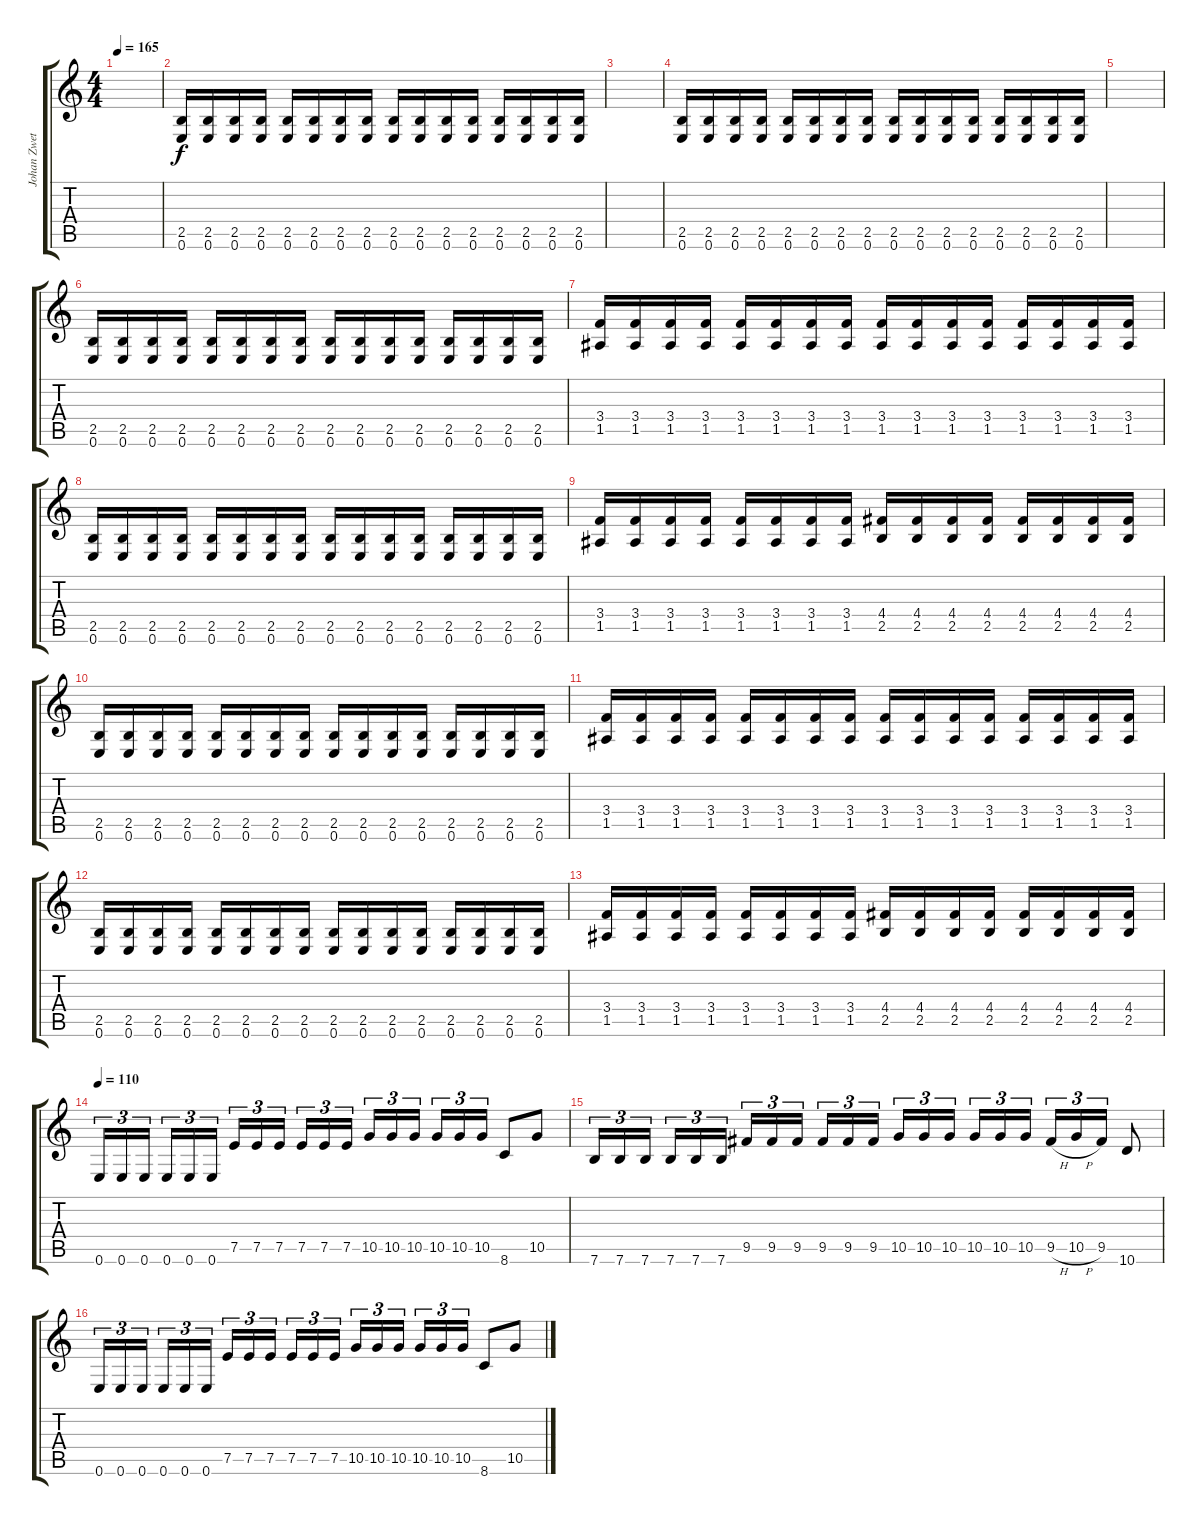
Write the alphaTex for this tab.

\track ("Johan Zwetsloot" "Johan Zwet") {instrument overdrivenguitar}
\staff {score tabs}
\tuning (E4 B3 G3 D3 A2 E2) {hide}
\ts (4 4)
\tempo 165
\clef g2
\ks c
|
(2.5 0.6).16 (2.5 0.6).16 (2.5 0.6).16 (2.5 0.6).16 (2.5 0.6).16 (2.5 0.6).16 (2.5 0.6).16 (2.5 0.6).16 (2.5 0.6).16 (2.5 0.6).16 (2.5 0.6).16 (2.5 0.6).16 (2.5 0.6).16 (2.5 0.6).16 (2.5 0.6).16 (2.5 0.6).16 |
|
(2.5 0.6).16 (2.5 0.6).16 (2.5 0.6).16 (2.5 0.6).16 (2.5 0.6).16 (2.5 0.6).16 (2.5 0.6).16 (2.5 0.6).16 (2.5 0.6).16 (2.5 0.6).16 (2.5 0.6).16 (2.5 0.6).16 (2.5 0.6).16 (2.5 0.6).16 (2.5 0.6).16 (2.5 0.6).16 |
|
(2.5 0.6).16 (2.5 0.6).16 (2.5 0.6).16 (2.5 0.6).16 (2.5 0.6).16 (2.5 0.6).16 (2.5 0.6).16 (2.5 0.6).16 (2.5 0.6).16 (2.5 0.6).16 (2.5 0.6).16 (2.5 0.6).16 (2.5 0.6).16 (2.5 0.6).16 (2.5 0.6).16 (2.5 0.6).16 |
(3.4 1.5).16 (3.4 1.5).16 (3.4 1.5).16 (3.4 1.5).16 (3.4 1.5).16 (3.4 1.5).16 (3.4 1.5).16 (3.4 1.5).16 (3.4 1.5).16 (3.4 1.5).16 (3.4 1.5).16 (3.4 1.5).16 (3.4 1.5).16 (3.4 1.5).16 (3.4 1.5).16 (3.4 1.5).16 |
(2.5 0.6).16 (2.5 0.6).16 (2.5 0.6).16 (2.5 0.6).16 (2.5 0.6).16 (2.5 0.6).16 (2.5 0.6).16 (2.5 0.6).16 (2.5 0.6).16 (2.5 0.6).16 (2.5 0.6).16 (2.5 0.6).16 (2.5 0.6).16 (2.5 0.6).16 (2.5 0.6).16 (2.5 0.6).16 |
(3.4 1.5).16 (3.4 1.5).16 (3.4 1.5).16 (3.4 1.5).16 (3.4 1.5).16 (3.4 1.5).16 (3.4 1.5).16 (3.4 1.5).16 (4.4 2.5).16 (4.4 2.5).16 (4.4 2.5).16 (4.4 2.5).16 (4.4 2.5).16 (4.4 2.5).16 (4.4 2.5).16 (4.4 2.5).16 |
(2.5 0.6).16 (2.5 0.6).16 (2.5 0.6).16 (2.5 0.6).16 (2.5 0.6).16 (2.5 0.6).16 (2.5 0.6).16 (2.5 0.6).16 (2.5 0.6).16 (2.5 0.6).16 (2.5 0.6).16 (2.5 0.6).16 (2.5 0.6).16 (2.5 0.6).16 (2.5 0.6).16 (2.5 0.6).16 |
(3.4 1.5).16 (3.4 1.5).16 (3.4 1.5).16 (3.4 1.5).16 (3.4 1.5).16 (3.4 1.5).16 (3.4 1.5).16 (3.4 1.5).16 (3.4 1.5).16 (3.4 1.5).16 (3.4 1.5).16 (3.4 1.5).16 (3.4 1.5).16 (3.4 1.5).16 (3.4 1.5).16 (3.4 1.5).16 |
(2.5 0.6).16 (2.5 0.6).16 (2.5 0.6).16 (2.5 0.6).16 (2.5 0.6).16 (2.5 0.6).16 (2.5 0.6).16 (2.5 0.6).16 (2.5 0.6).16 (2.5 0.6).16 (2.5 0.6).16 (2.5 0.6).16 (2.5 0.6).16 (2.5 0.6).16 (2.5 0.6).16 (2.5 0.6).16 |
(3.4 1.5).16 (3.4 1.5).16 (3.4 1.5).16 (3.4 1.5).16 (3.4 1.5).16 (3.4 1.5).16 (3.4 1.5).16 (3.4 1.5).16 (4.4 2.5).16 (4.4 2.5).16 (4.4 2.5).16 (4.4 2.5).16 (4.4 2.5).16 (4.4 2.5).16 (4.4 2.5).16 (4.4 2.5).16 |
\tempo 110
0.6.16{tu (3 2) volume 13} 0.6.16{tu (3 2)} 0.6.16{tu (3 2)} 0.6.16{tu (3 2)} 0.6.16{tu (3 2)} 0.6.16{tu (3 2)} 7.5.16{tu (3 2)} 7.5.16{tu (3 2)} 7.5.16{tu (3 2)} 7.5.16{tu (3 2)} 7.5.16{tu (3 2)} 7.5.16{tu (3 2)} 10.5.16{tu (3 2)} 10.5.16{tu (3 2)} 10.5.16{tu (3 2)} 10.5.16{tu (3 2)} 10.5.16{tu (3 2)} 10.5.16{tu (3 2)} 8.6.8 10.5.8 |
7.6.16{tu (3 2)} 7.6.16{tu (3 2)} 7.6.16{tu (3 2)} 7.6.16{tu (3 2)} 7.6.16{tu (3 2)} 7.6.16{tu (3 2)} 9.5.16{tu (3 2)} 9.5.16{tu (3 2)} 9.5.16{tu (3 2)} 9.5.16{tu (3 2)} 9.5.16{tu (3 2)} 9.5.16{tu (3 2)} 10.5.16{tu (3 2)} 10.5.16{tu (3 2)} 10.5.16{tu (3 2)} 10.5.16{tu (3 2)} 10.5.16{tu (3 2)} 10.5.16{tu (3 2)} 9.5{h}.16{tu (3 2)} 10.5{h}.16{tu (3 2)} 9.5.16{tu (3 2)} 10.6.8 |
0.6.16{tu (3 2)} 0.6.16{tu (3 2)} 0.6.16{tu (3 2)} 0.6.16{tu (3 2)} 0.6.16{tu (3 2)} 0.6.16{tu (3 2)} 7.5.16{tu (3 2)} 7.5.16{tu (3 2)} 7.5.16{tu (3 2)} 7.5.16{tu (3 2)} 7.5.16{tu (3 2)} 7.5.16{tu (3 2)} 10.5.16{tu (3 2)} 10.5.16{tu (3 2)} 10.5.16{tu (3 2)} 10.5.16{tu (3 2)} 10.5.16{tu (3 2)} 10.5.16{tu (3 2)} 8.6.8 10.5.8
